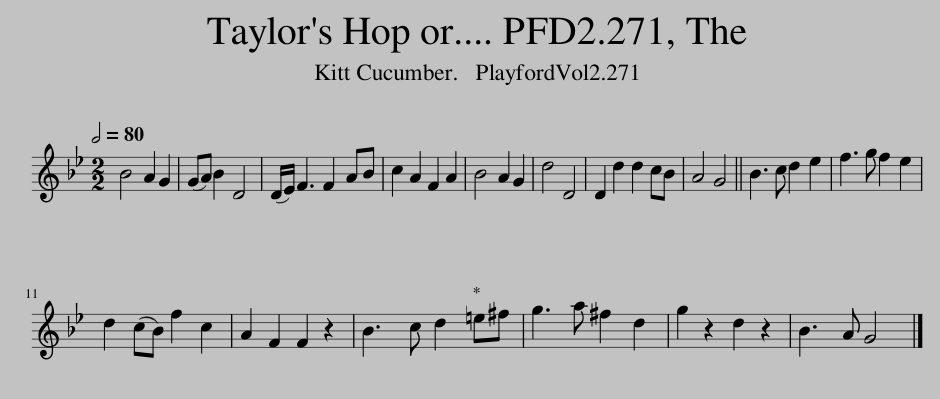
X:1
L:1/8
Q:1/2=80
M:2/2
I:linebreak $
K:Gmin
V:1 treble
V:1
 B4 A2 G2 | (GA) B2 D4 | (D/E/) F3 F2 AB | c2 A2 F2 A2 | B4 A2 G2 | %5
 d4 D4 | D2 d2 d2 cB | A4 G4 || B3 c d2 e2 | f3 g f2 e2 |$ %10
 d2 (cB) f2 c2 | A2 F2 F2 z2 | B3 c d2 =e^f | g3 a ^f2 d2 | g2 z2 d2 z2 | %15
 B3 A G4 |] %16
